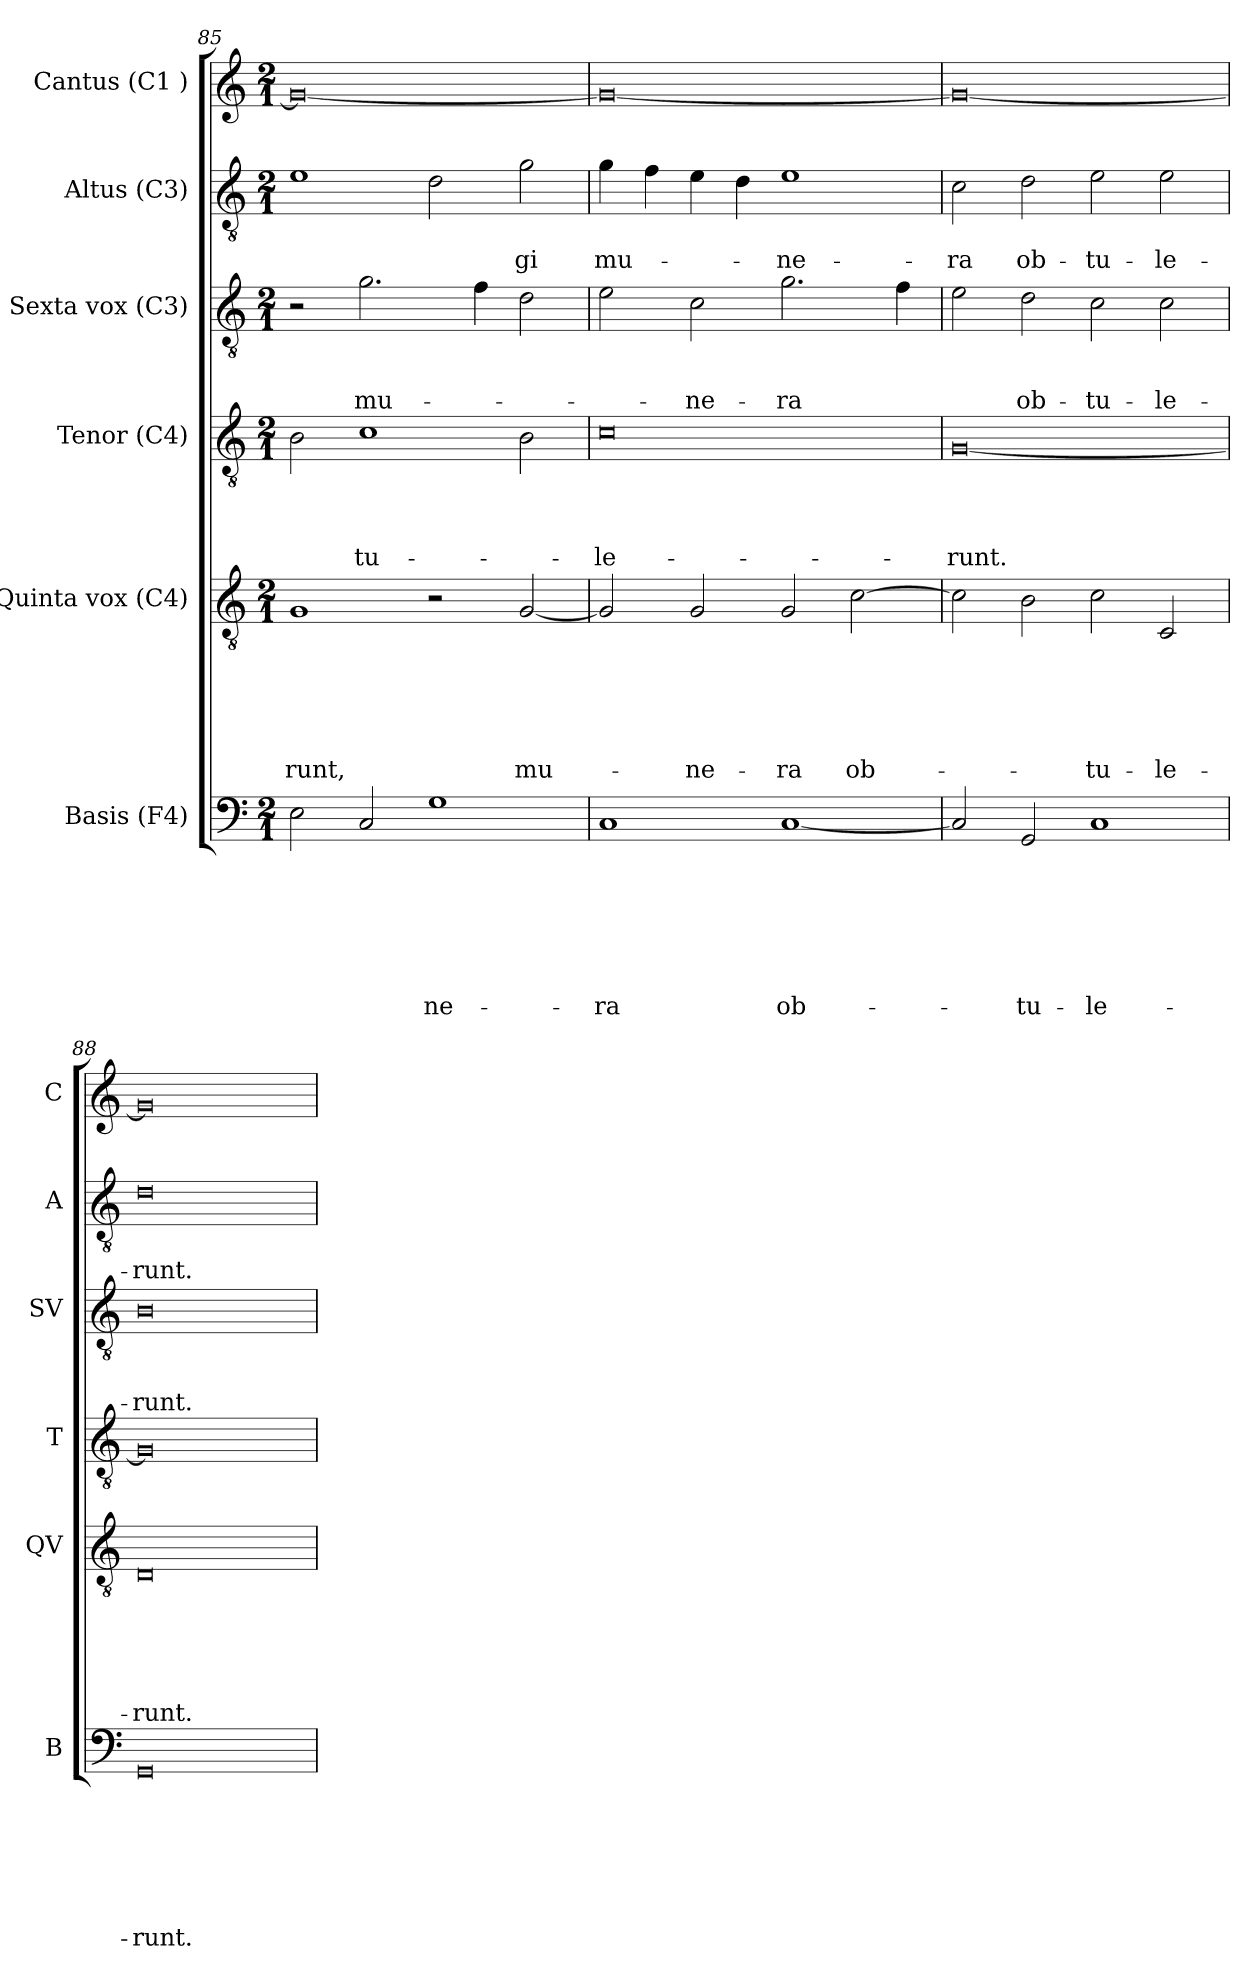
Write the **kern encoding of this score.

**kern	**text	**text	**text	**text	**text	**text	**text	**kern	**text	**text	**text	**text	**text	**text	**kern	**text	**text	**text	**text	**kern	**text	**text	**text	**kern	**text	**text	**kern
*part6	*part6	*part6	*part6	*part6	*part6	*part6	*part6	*part5	*part5	*part5	*part5	*part5	*part5	*part5	*part4	*part4	*part4	*part4	*part4	*part3	*part3	*part3	*part3	*part2	*part2	*part2	*part1
*staff6	*staff6	*staff6	*staff6	*staff6	*staff6	*staff6	*staff6	*staff5	*staff5	*staff5	*staff5	*staff5	*staff5	*staff5	*staff4	*staff4	*staff4	*staff4	*staff4	*staff3	*staff3	*staff3	*staff3	*staff2	*staff2	*staff2	*staff1
*I"Basis (F4)	*	*	*	*	*	*	*	*I"Quinta vox (C4)	*	*	*	*	*	*	*I"Tenor (C4)	*	*	*	*	*I"Sexta vox (C3)	*	*	*	*I"Altus (C3)	*	*	*I"Cantus (C1 )
*I'B	*	*	*	*	*	*	*	*I'QV	*	*	*	*	*	*	*I'T	*	*	*	*	*I'SV	*	*	*	*I'A	*	*	*I'C
!!LO:LB:g=z
*clefF4	*	*	*	*	*	*	*	*clefGv2	*	*	*	*	*	*	*clefGv2	*	*	*	*	*clefGv2	*	*	*	*clefGv2	*	*	*clefG2
*k[]	*	*	*	*	*	*	*	*k[]	*	*	*	*	*	*	*k[]	*	*	*	*	*k[]	*	*	*	*k[]	*	*	*k[]
*C:	*	*	*	*	*	*	*	*C:	*	*	*	*	*	*	*C:	*	*	*	*	*C:	*	*	*	*C:	*	*	*C:
*M2/1	*	*	*	*	*	*	*	*M2/1	*	*	*	*	*	*	*M2/1	*	*	*	*	*M2/1	*	*	*	*M2/1	*	*	*M2/1
=85	=85	=85	=85	=85	=85	=85	=85	=85	=85	=85	=85	=85	=85	=85	=85	=85	=85	=85	=85	=85	=85	=85	=85	=85	=85	=85	=85
!	!	!	!	!	!	!	!	!	!	!	!	!	!	!LO:LY:b	!	!	!	!	!	!	!	!	!	!	!	!	!
2E\	.	.	.	.	.	.	.	1G	.	.	.	.	.	-runt,	2B\	.	.	.	.	2r	.	.	.	1e	.	.	0g_
!	!	!	!	!	!	!	!	!	!	!	!	!	!	!	!	!	!	!	!LO:LY:b	!	!	!	!LO:LY:b	!	!	!	!
2C/	.	.	.	.	.	.	.	.	.	.	.	.	.	.	1c	.	.	.	-tu-	2.g\	.	.	mu-	.	.	.	.
!	!	!	!	!	!	!	!LO:LY:b	!	!	!	!	!	!	!	!	!	!	!	!	!	!	!	!	!	!	!	!
1G	.	.	.	.	.	.	-ne-	2r	.	.	.	.	.	.	.	.	.	.	.	.	.	.	.	2d\	.	.	.
.	.	.	.	.	.	.	.	.	.	.	.	.	.	.	.	.	.	.	.	4f\	.	.	.	.	.	.	.
!	!	!	!	!	!	!	!	!	!	!	!	!	!	!LO:LY:b	!	!	!	!	!	!	!	!	!	!	!	!LO:LY:b	!
.	.	.	.	.	.	.	.	[<2G/	.	.	.	.	.	mu-	2B\	.	.	.	.	2d\	.	.	.	2g\	.	-gi	.
=86	=86	=86	=86	=86	=86	=86	=86	=86	=86	=86	=86	=86	=86	=86	=86	=86	=86	=86	=86	=86	=86	=86	=86	=86	=86	=86	=86
!	!	!	!	!	!	!	!LO:LY:b	!	!	!	!	!	!	!	!	!	!	!	!LO:LY:b:rj	!	!	!	!	!	!	!LO:LY:b	!
1C	.	.	.	.	.	.	-ra	2G/]	.	.	.	.	.	.	0c	.	.	.	-le-	2e\	.	.	.	4g\	.	mu-	0g_
.	.	.	.	.	.	.	.	.	.	.	.	.	.	.	.	.	.	.	.	.	.	.	.	4f\	.	.	.
!	!	!	!	!	!	!	!	!	!	!	!	!	!	!LO:LY:b	!	!	!	!	!	!	!	!	!LO:LY:b	!	!	!	!
.	.	.	.	.	.	.	.	2G/	.	.	.	.	.	-ne-	.	.	.	.	.	2c\	.	.	-ne-	4e\	.	.	.
.	.	.	.	.	.	.	.	.	.	.	.	.	.	.	.	.	.	.	.	.	.	.	.	4d\	.	.	.
!	!	!	!	!	!	!	!LO:LY:b	!	!	!	!	!	!	!LO:LY:b	!	!	!	!	!	!	!	!	!LO:LY:b	!	!	!LO:LY:b	!
[<1C	.	.	.	.	.	.	ob-	2G/	.	.	.	.	.	-ra	.	.	.	.	.	2.g\	.	.	-ra	1e	.	-ne-	.
!	!	!	!	!	!	!	!	!	!	!	!	!	!	!LO:LY:b	!	!	!	!	!	!	!	!	!	!	!	!	!
.	.	.	.	.	.	.	.	[>2c\	.	.	.	.	.	ob-	.	.	.	.	.	.	.	.	.	.	.	.	.
.	.	.	.	.	.	.	.	.	.	.	.	.	.	.	.	.	.	.	.	4f\	.	.	.	.	.	.	.
=87	=87	=87	=87	=87	=87	=87	=87	=87	=87	=87	=87	=87	=87	=87	=87	=87	=87	=87	=87	=87	=87	=87	=87	=87	=87	=87	=87
!	!	!	!	!	!	!	!	!	!	!	!	!	!	!	!	!	!	!	!LO:LY:b	!	!	!	!	!	!	!LO:LY:b	!
2C/]	.	.	.	.	.	.	.	2c\]	.	.	.	.	.	.	[<0G	.	.	.	-runt.	2e\	.	.	.	2c\	.	-ra	0g_
!	!	!	!	!	!	!	!LO:LY:b	!	!	!	!	!	!	!	!	!	!	!	!	!	!	!	!LO:LY:b	!	!	!LO:LY:b	!
2GG/	.	.	.	.	.	.	-tu-	2B\	.	.	.	.	.	.	.	.	.	.	.	2d\	.	.	ob-	2d\	.	ob-	.
!	!	!	!	!	!	!	!LO:LY:b	!	!	!	!	!	!	!LO:LY:b	!	!	!	!	!	!	!	!	!LO:LY:b	!	!	!LO:LY:b	!
1C	.	.	.	.	.	.	-le-	2c\	.	.	.	.	.	-tu-	.	.	.	.	.	2c\	.	.	-tu-	2e\	.	-tu-	.
!	!	!	!	!	!	!	!	!	!	!	!	!	!	!LO:LY:b	!	!	!	!	!	!	!	!	!LO:LY:b	!	!	!LO:LY:b	!
.	.	.	.	.	.	.	.	2C/	.	.	.	.	.	-le-	.	.	.	.	.	2c\	.	.	-le-	2e\	.	-le-	.
=88	=88	=88	=88	=88	=88	=88	=88	=88	=88	=88	=88	=88	=88	=88	=88	=88	=88	=88	=88	=88	=88	=88	=88	=88	=88	=88	=88
!	!	!	!	!	!	!	!LO:LY:b	!	!	!	!	!	!	!LO:LY:b	!	!	!	!	!	!	!	!	!LO:LY:b	!	!	!LO:LY:b	!
0GG	.	.	.	.	.	.	-runt.	0D	.	.	.	.	.	-runt.	0G]	.	.	.	.	0B	.	.	-runt.	0d	.	-runt.	0g]
=	=	=	=	=	=	=	=	=	=	=	=	=	=	=	=	=	=	=	=	=	=	=	=	=	=	=	=
*-	*-	*-	*-	*-	*-	*-	*-	*-	*-	*-	*-	*-	*-	*-	*-	*-	*-	*-	*-	*-	*-	*-	*-	*-	*-	*-	*-
